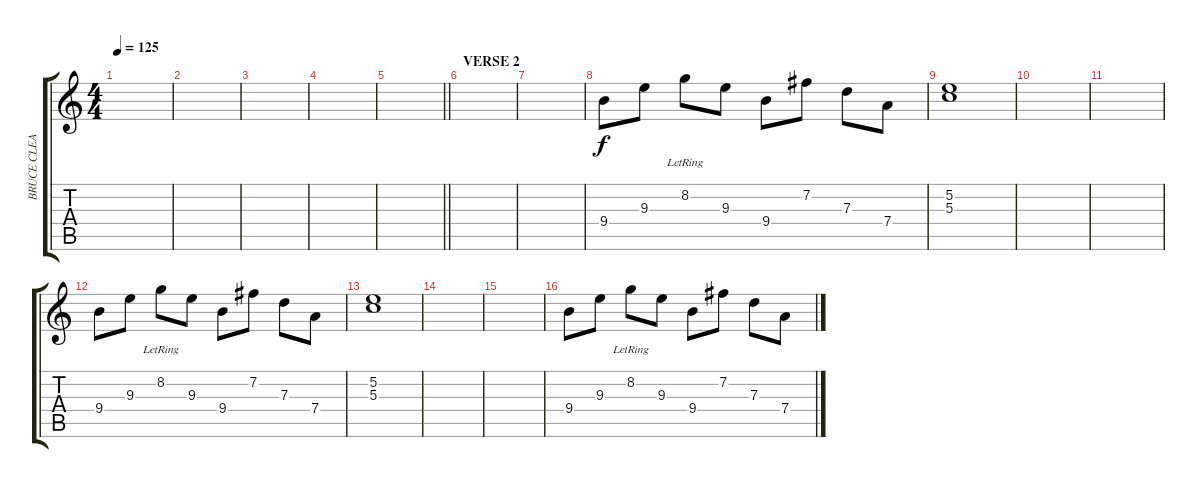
\track ("BRUCE CLEAN" "BRUCE CLEA") {instrument acousticguitarsteel}
\staff {score tabs}
\tuning (E4 B3 G3 D3 A2 E2) {hide}
\ts (4 4)
\tempo 125
\clef g2
\ks c
|
|
|
|
\barLineRight lightlight
|
\section ("" "VERSE 2")
|
|
9.4.8 9.3.8 8.2{lr}.8 9.3.8 9.4.8 7.2.8 7.3.8 7.4.8 |
(5.2 5.3).1 |
|
|
9.4.8 9.3.8 8.2{lr}.8 9.3.8 9.4.8 7.2.8 7.3.8 7.4.8 |
(5.2 5.3).1 |
|
|
9.4.8 9.3.8 8.2{lr}.8 9.3.8 9.4.8 7.2.8 7.3.8 7.4.8
